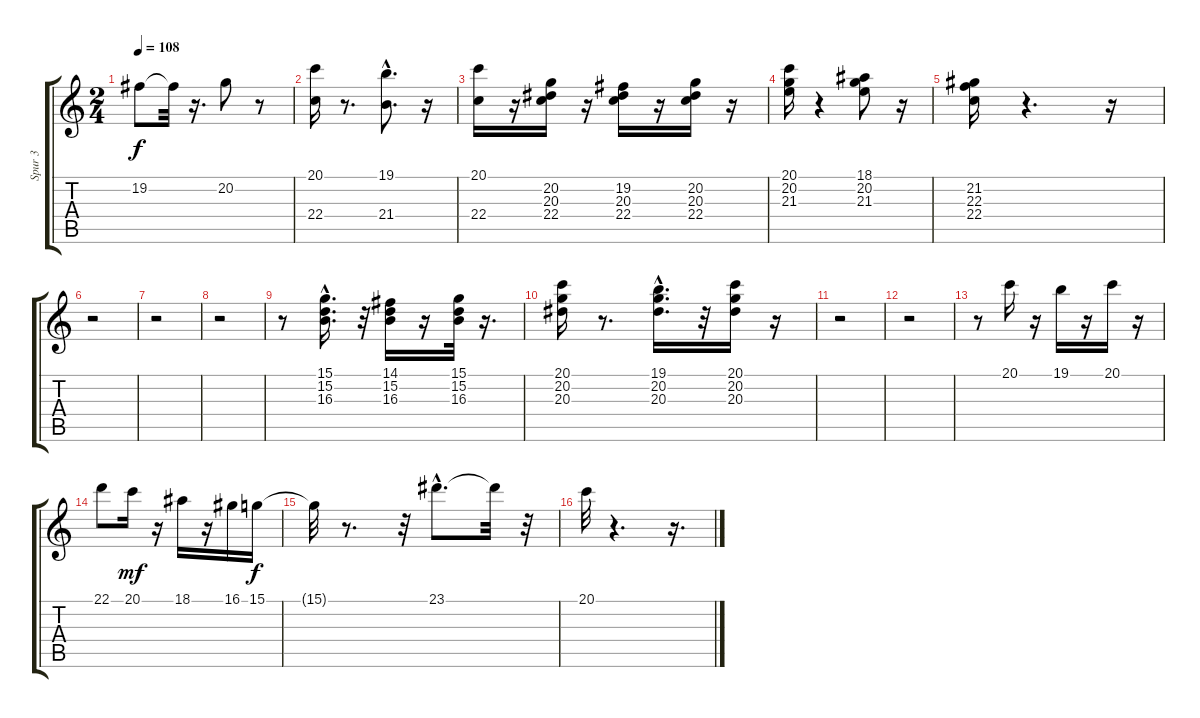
\track ("Spur 3" "Spur 3") {instrument trumpet}
\staff {score tabs}
\tuning (E4 B3 G3 D3 A2 E2) {hide}
\ts (2 4)
\tempo 108
\clef g2
\ks c
19.2.8{dy f} 19.2{t}.32 r.16{d} 20.2.8 r.8 |
(20.1 22.4).16 r.8{d} (19.1{hac} 21.4{hac}).8{d} r.16 |
(20.1 22.4).16 r.16 (20.2 20.3 22.4).16 r.16 (19.2 20.3 22.4).16 r.16 (20.2 20.3 22.4).16 r.16 |
(20.1 20.2 21.3).16 r.4 (18.1 20.2 21.3).8 r.16 |
(21.2 22.3 22.4).16 r.4{d} r.16 |
r.2 |
r.2 |
r.2 |
r.8 (15.1{hac} 15.2{hac} 16.3{hac}).16{d} r.32 (14.1 15.2 16.3).16 r.16 (15.1 15.2 16.3).32 r.16{d} |
(20.1 20.2 20.3).16 r.8{d} (19.1{hac} 20.2{hac} 20.3{hac}).16{d} r.32 (20.1 20.2 20.3).16 r.16 |
r.2 |
r.2 |
r.8 20.1.16 r.16 19.1.16 r.16 20.1.16 r.16 |
22.1.8 20.1.16{dy mf} r.16 18.1.16 r.16 16.1.16 15.1.16{dy f} |
15.1{t}.32 r.8{d} r.32 23.1{hac}.8{d} 23.1{t}.32 r.32 |
20.1.32 r.4{d} r.16{d}
